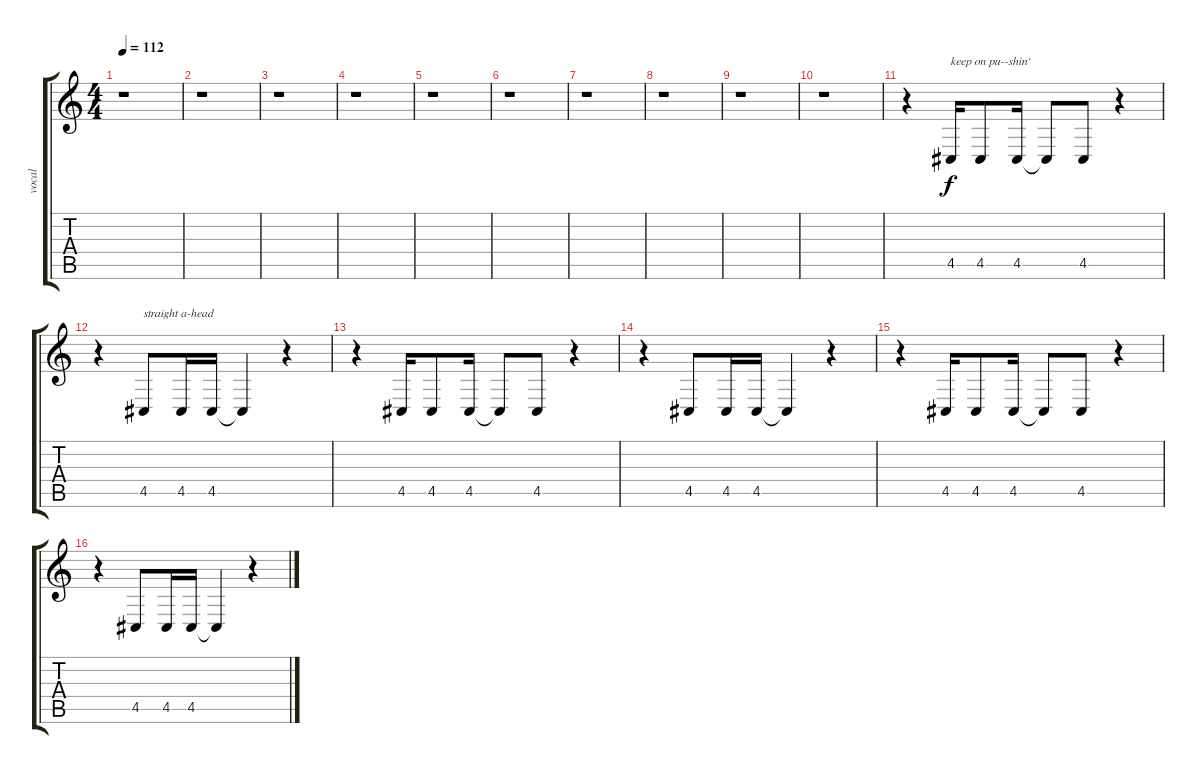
\track ("vocal" "vocal") {instrument electricpiano2}
\staff {score tabs}
\tuning (E4 B3 G3 D3 A2 E2) {hide}
\ts (4 4)
\tempo 112
\clef g2
\ks c
r.1{dy f} |
r.1 |
r.1 |
r.1 |
r.1 |
r.1 |
r.1 |
r.1 |
r.1 |
r.1 |
r.4 4.5.16{txt "keep on pu--shin'"} 4.5.8 4.5.16 4.5{t}.8 4.5.8 r.4 |
r.4 4.5.8{txt "straight a-head"} 4.5.16 4.5.16 4.5{t}.4 r.4 |
r.4 4.5.16 4.5.8 4.5.16 4.5{t}.8 4.5.8 r.4 |
r.4 4.5.8 4.5.16 4.5.16 4.5{t}.4 r.4 |
r.4 4.5.16 4.5.8 4.5.16 4.5{t}.8 4.5.8 r.4 |
r.4 4.5.8 4.5.16 4.5.16 4.5{t}.4 r.4
